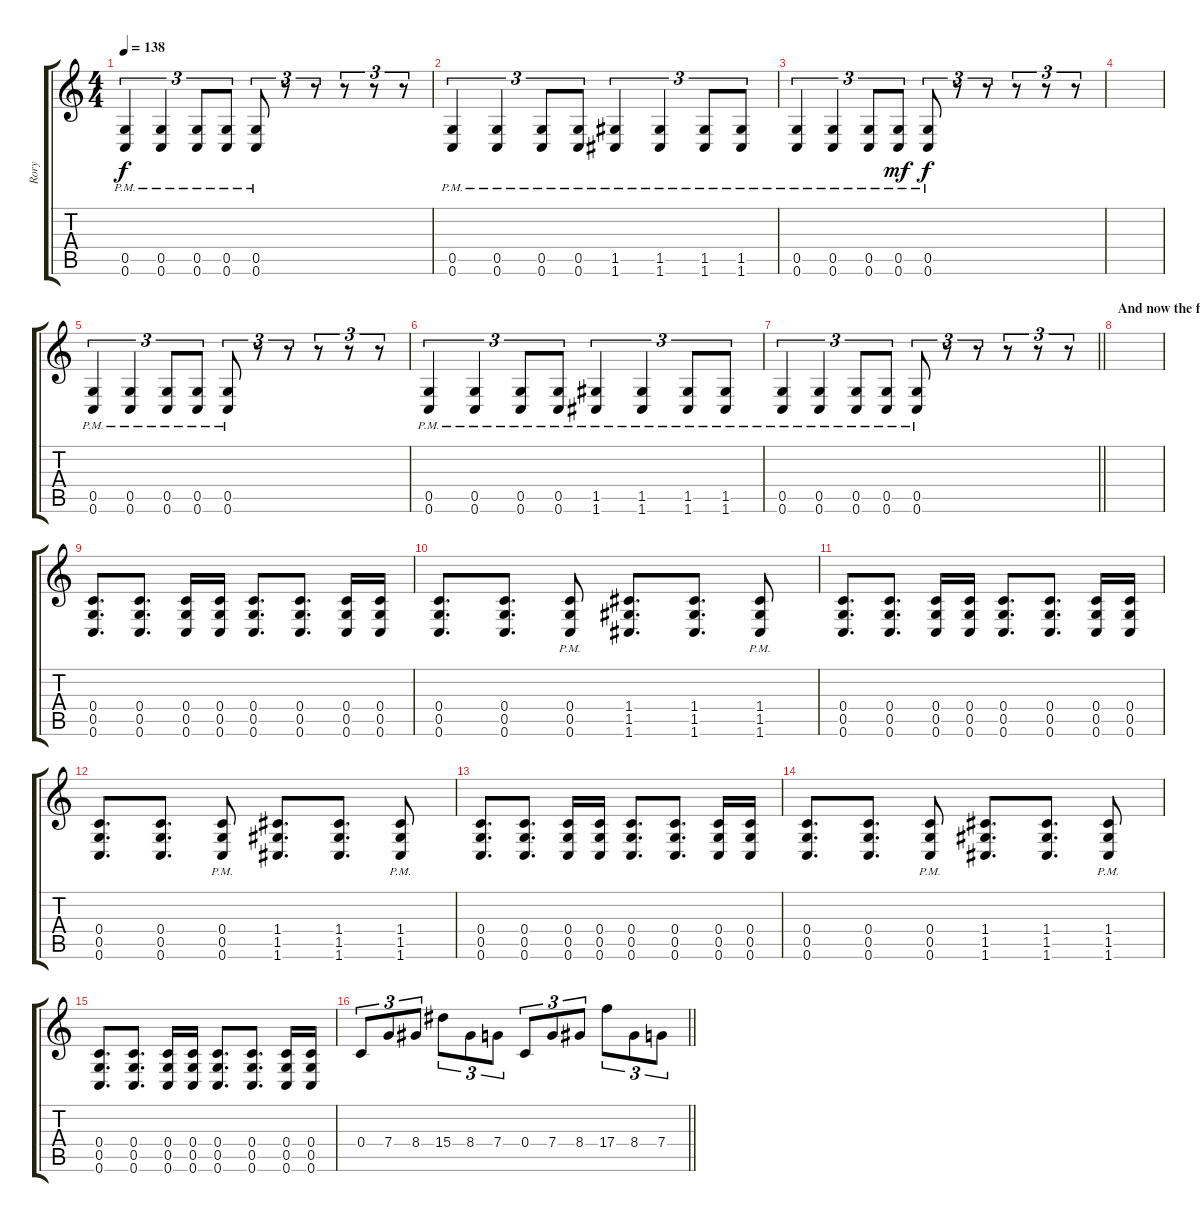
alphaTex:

\track ("Rory" "Rory") {instrument distortionguitar}
\staff {score tabs}
\tuning (D4 A3 F3 C3 G2 C2) {hide}
\ts (4 4)
\tempo 138
\clef g2
\ks c
(0.5{pm} 0.6{pm}).4{tu (3 2) dy f} (0.5{pm} 0.6{pm}).4{tu (3 2)} (0.5{pm} 0.6{pm}).8{tu (3 2)} (0.5{pm} 0.6{pm}).8{tu (3 2)} (0.5{pm} 0.6{pm}).8{tu (3 2)} r.8{tu (3 2)} r.8{tu (3 2)} r.8{tu (3 2)} r.8{tu (3 2)} r.8{tu (3 2)} |
(0.5{pm} 0.6{pm}).4{tu (3 2)} (0.5{pm} 0.6{pm}).4{tu (3 2)} (0.5{pm} 0.6{pm}).8{tu (3 2)} (0.5{pm} 0.6{pm}).8{tu (3 2)} (1.5{pm} 1.6{pm}).4{tu (3 2)} (1.5{pm} 1.6{pm}).4{tu (3 2)} (1.5{pm} 1.6{pm}).8{tu (3 2)} (1.5{pm} 1.6{pm}).8{tu (3 2)} |
(0.5{pm} 0.6{pm}).4{tu (3 2)} (0.5{pm} 0.6{pm}).4{tu (3 2)} (0.5{pm} 0.6{pm}).8{tu (3 2)} (0.5{pm} 0.6{pm}).8{tu (3 2) dy mf} (0.5{pm} 0.6{pm}).8{tu (3 2) dy f} r.8{tu (3 2)} r.8{tu (3 2)} r.8{tu (3 2)} r.8{tu (3 2)} r.8{tu (3 2)} |
|
(0.5{pm} 0.6{pm}).4{tu (3 2)} (0.5{pm} 0.6{pm}).4{tu (3 2)} (0.5{pm} 0.6{pm}).8{tu (3 2)} (0.5{pm} 0.6{pm}).8{tu (3 2)} (0.5{pm} 0.6{pm}).8{tu (3 2)} r.8{tu (3 2)} r.8{tu (3 2)} r.8{tu (3 2)} r.8{tu (3 2)} r.8{tu (3 2)} |
(0.5{pm} 0.6{pm}).4{tu (3 2)} (0.5{pm} 0.6{pm}).4{tu (3 2)} (0.5{pm} 0.6{pm}).8{tu (3 2)} (0.5{pm} 0.6{pm}).8{tu (3 2)} (1.5{pm} 1.6{pm}).4{tu (3 2)} (1.5{pm} 1.6{pm}).4{tu (3 2)} (1.5{pm} 1.6{pm}).8{tu (3 2)} (1.5{pm} 1.6{pm}).8{tu (3 2)} |
\barLineRight lightlight
(0.5{pm} 0.6{pm}).4{tu (3 2)} (0.5{pm} 0.6{pm}).4{tu (3 2)} (0.5{pm} 0.6{pm}).8{tu (3 2)} (0.5{pm} 0.6{pm}).8{tu (3 2)} (0.5{pm} 0.6{pm}).8{tu (3 2)} r.8{tu (3 2)} r.8{tu (3 2)} r.8{tu (3 2)} r.8{tu (3 2)} r.8{tu (3 2)} |
\section ("" "And now the flood gates...")
|
(0.4 0.5 0.6).8{d} (0.4 0.5 0.6).8{d} (0.4 0.5 0.6).16 (0.4 0.5 0.6).16 (0.4 0.5 0.6).8{d} (0.4 0.5 0.6).8{d} (0.4 0.5 0.6).16 (0.4 0.5 0.6).16 |
(0.4 0.5 0.6).8{d} (0.4 0.5 0.6).8{d} (0.4{pm} 0.5{pm} 0.6{pm}).8 (1.4 1.5 1.6).8{d} (1.4 1.5 1.6).8{d} (1.4{pm} 1.5{pm} 1.6{pm}).8 |
(0.4 0.5 0.6).8{d} (0.4 0.5 0.6).8{d} (0.4 0.5 0.6).16 (0.4 0.5 0.6).16 (0.4 0.5 0.6).8{d} (0.4 0.5 0.6).8{d} (0.4 0.5 0.6).16 (0.4 0.5 0.6).16 |
(0.4 0.5 0.6).8{d} (0.4 0.5 0.6).8{d} (0.4{pm} 0.5{pm} 0.6{pm}).8 (1.4 1.5 1.6).8{d} (1.4 1.5 1.6).8{d} (1.4{pm} 1.5{pm} 1.6{pm}).8 |
(0.4 0.5 0.6).8{d} (0.4 0.5 0.6).8{d} (0.4 0.5 0.6).16 (0.4 0.5 0.6).16 (0.4 0.5 0.6).8{d} (0.4 0.5 0.6).8{d} (0.4 0.5 0.6).16 (0.4 0.5 0.6).16 |
(0.4 0.5 0.6).8{d} (0.4 0.5 0.6).8{d} (0.4{pm} 0.5{pm} 0.6{pm}).8 (1.4 1.5 1.6).8{d} (1.4 1.5 1.6).8{d} (1.4{pm} 1.5{pm} 1.6{pm}).8 |
(0.4 0.5 0.6).8{d} (0.4 0.5 0.6).8{d} (0.4 0.5 0.6).16 (0.4 0.5 0.6).16 (0.4 0.5 0.6).8{d} (0.4 0.5 0.6).8{d} (0.4 0.5 0.6).16 (0.4 0.5 0.6).16 |
\barLineRight lightlight
0.4.8{tu (3 2)} 7.4.8{tu (3 2)} 8.4.8{tu (3 2)} 15.4.8{tu (3 2)} 8.4.8{tu (3 2)} 7.4.8{tu (3 2)} 0.4.8{tu (3 2)} 7.4.8{tu (3 2)} 8.4.8{tu (3 2)} 17.4.8{tu (3 2)} 8.4.8{tu (3 2)} 7.4.8{tu (3 2)}
